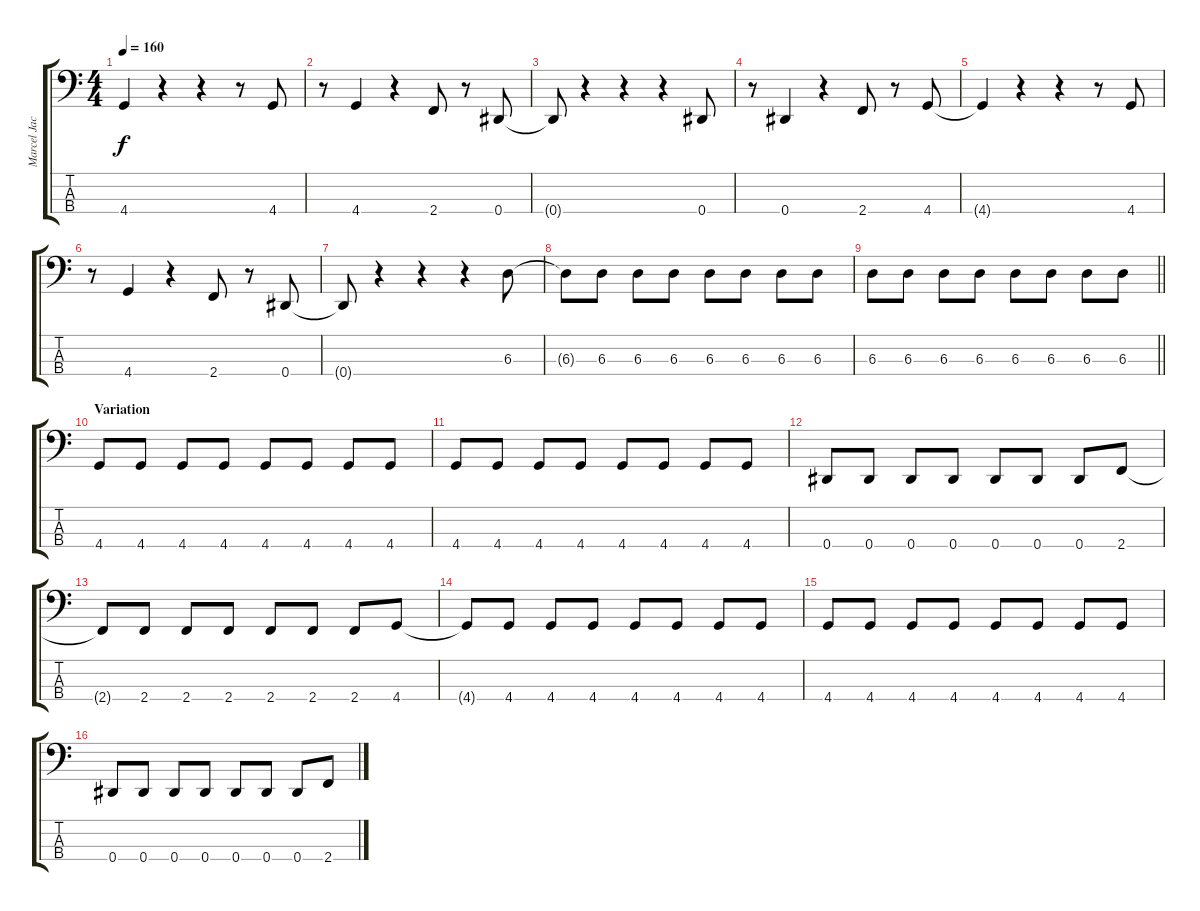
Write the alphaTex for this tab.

\track ("Marcel Jacob" "Marcel Jac") {instrument electricbassfinger}
\staff {score tabs}
\tuning (Gb2 Db2 Ab1 Eb1) {hide}
\ts (4 4)
\tempo 160
\clef f4
\ks c
4.4{t}.4{dy f} r.4 r.4 r.8 4.4.8 |
r.8 4.4.4 r.4 2.4.8 r.8 0.4.8 |
0.4{t}.8 r.4 r.4 r.4 0.4.8 |
r.8 0.4.4 r.4 2.4.8 r.8 4.4.8 |
4.4{t}.4 r.4 r.4 r.8 4.4.8 |
r.8 4.4.4 r.4 2.4.8 r.8 0.4.8 |
0.4{t}.8 r.4 r.4 r.4 6.3.8 |
6.3{t}.8 6.3.8 6.3.8 6.3.8 6.3.8 6.3.8 6.3.8 6.3.8 |
\barLineRight lightlight
6.3.8 6.3.8 6.3.8 6.3.8 6.3.8 6.3.8 6.3.8 6.3.8 |
\section ("" "Variation")
4.4.8 4.4.8 4.4.8 4.4.8 4.4.8 4.4.8 4.4.8 4.4.8 |
4.4.8 4.4.8 4.4.8 4.4.8 4.4.8 4.4.8 4.4.8 4.4.8 |
0.4.8 0.4.8 0.4.8 0.4.8 0.4.8 0.4.8 0.4.8 2.4.8 |
2.4{t}.8 2.4.8 2.4.8 2.4.8 2.4.8 2.4.8 2.4.8 4.4.8 |
4.4{t}.8 4.4.8 4.4.8 4.4.8 4.4.8 4.4.8 4.4.8 4.4.8 |
4.4.8 4.4.8 4.4.8 4.4.8 4.4.8 4.4.8 4.4.8 4.4.8 |
0.4.8 0.4.8 0.4.8 0.4.8 0.4.8 0.4.8 0.4.8 2.4.8
